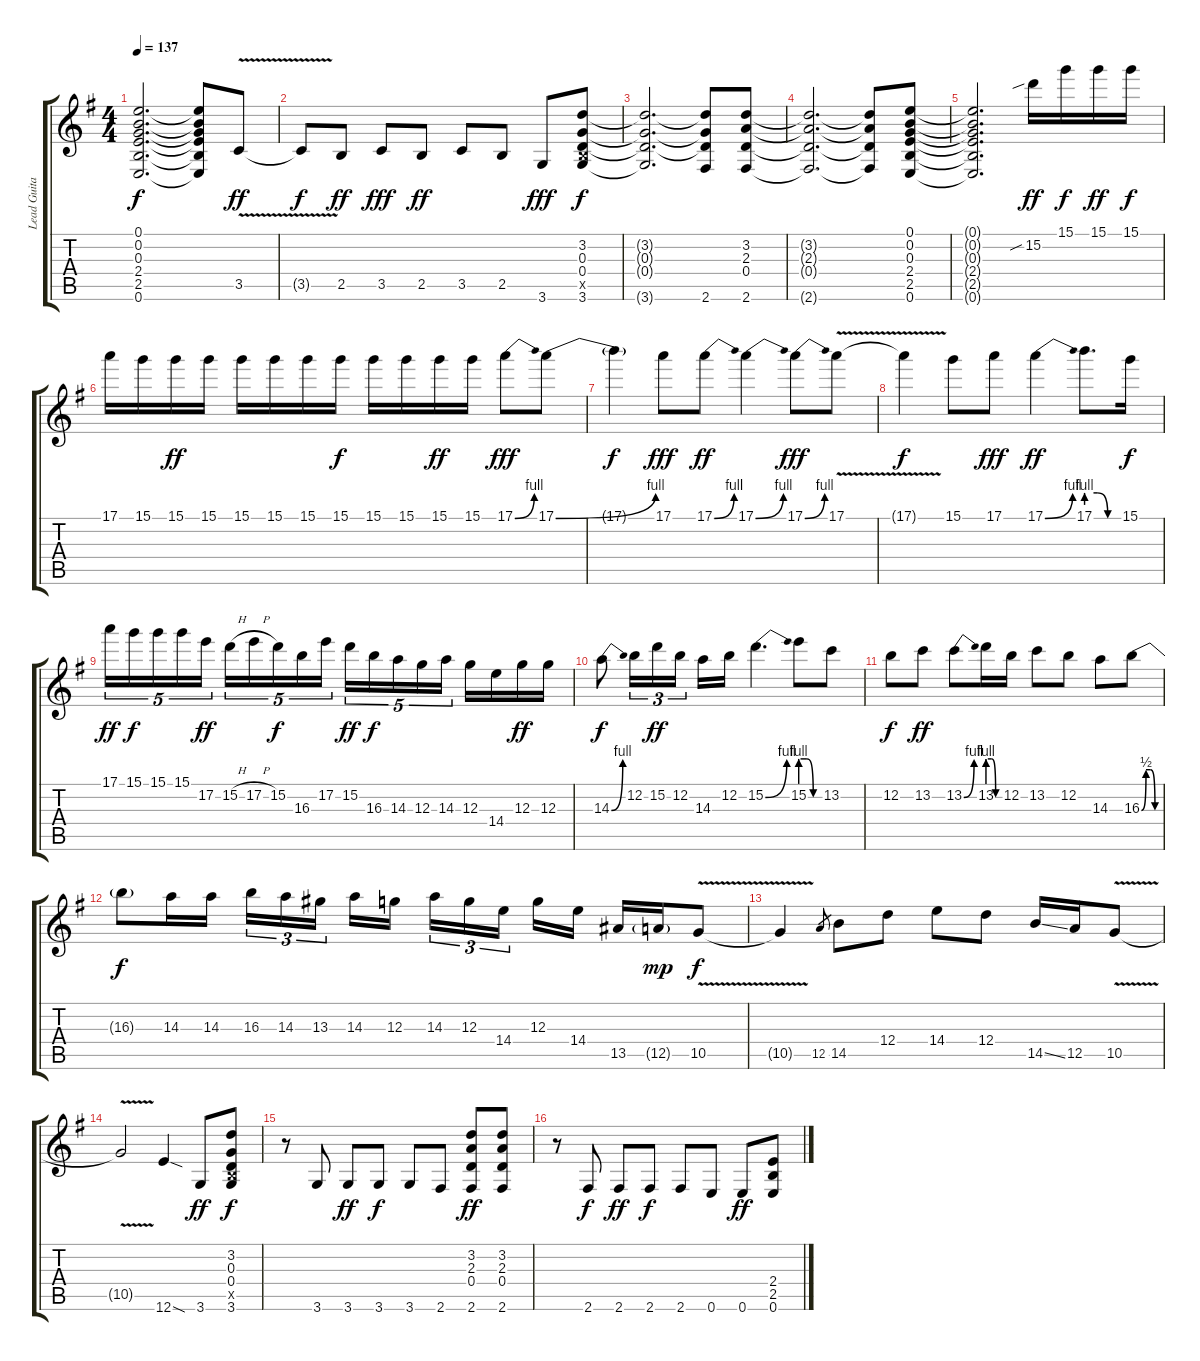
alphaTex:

\track ("Lead Guitar" "Lead Guita") {instrument distortionguitar}
\staff {score tabs}
\tuning (E4 B3 G3 D3 A2 E2) {hide}
\ts (4 4)
\tempo 137
\clef g2
\ks g
(0.1{t} 0.2{t} 0.3{t} 2.4{t} 2.5{t} 0.6{t}).2{d dy f} (0.1{t} 0.2{t} 0.3{t} 2.4{t} 2.5{t} 0.6{t}).8 3.5{v}.8{dy ff} |
3.5{t}.8{dy f} 2.5.8{dy ff} 3.5.8{dy fff} 2.5.8{dy ff} 3.5.8 2.5.8 3.6.8{dy fff} (3.2 0.3 0.4 2.5{x} 3.6).8{dy f} |
(3.2{t} 0.3{t} 0.4{t} 3.6{t}).2{d} (3.2{t} 0.3{t} 0.4{t} 2.6).8 (3.2 2.3 0.4 2.6).8 |
(3.2{t} 2.3{t} 0.4{t} 2.6{t}).2{d} (3.2{t} 2.3{t} 0.4{t} 2.6{t}).8 (0.1 0.2 0.3 2.4 2.5 0.6).8 |
(0.1{t} 0.2{t} 0.3{t} 2.4{t} 2.5{t} 0.6{t}).2{d} 15.2{sib}.16{dy ff volume 11} 15.1.16{dy f} 15.1.16{dy ff} 15.1.16{dy f} |
17.1.16 15.1.16 15.1.16{dy ff} 15.1.16 15.1.16 15.1.16 15.1.16 15.1.16{dy f} 15.1.16 15.1.16 15.1.16{dy ff} 15.1.16 17.1{be (bend 0 0 60 4)}.8{dy fff} 17.1{be (bend 0 0 60 4)}.8 |
17.1{t}.4{dy f} 17.1.8{dy fff} 17.1{be (bend 0 0 60 4)}.8{dy ff} 17.1{be (bend 0 0 60 4)}.4 17.1{be (bend 0 0 60 4)}.8{dy fff} 17.1{v}.8 |
17.1{t}.4{dy f} 15.1.8 17.1.8{dy fff} 17.1{be (bend 0 0 60 4)}.4{dy ff} 17.1{be (custom 0 4 20 4 40 0 60 0)}.8{d} 15.1.16{dy f} |
17.1.16{tu (5 4) dy ff} 15.1.16{tu (5 4) dy f} 15.1.16{tu (5 4)} 15.1.16{tu (5 4)} 17.2.16{tu (5 4) dy ff} 15.2{h}.16{tu (5 4)} 17.2{h}.16{tu (5 4)} 15.2.16{tu (5 4) dy f} 16.3.16{tu (5 4)} 17.2.16{tu (5 4)} 15.2.16{tu (5 4) dy ff} 16.3.16{tu (5 4) dy f} 14.3.16{tu (5 4)} 12.3.16{tu (5 4)} 14.3.16{tu (5 4)} 12.3.16 14.4.16 12.3.16{dy ff} 12.3.16 |
14.3{be (bend 0 0 60 4)}.8{dy f} 12.2.16{tu (3 2)} 15.2.16{tu (3 2) dy ff} 12.2.16{tu (3 2)} 14.3.16 12.2.16 15.2{be (bend 0 0 60 4)}.4{d} 15.2{be (custom 0 4 20 4 40 0 60 0)}.8 13.2.8 |
12.2.8{dy f} 13.2.8{dy ff} 13.2{be (bend 0 0 60 4)}.8 13.2{be (custom 0 4 20 4 40 0 60 0)}.16 12.2.16 13.2.8 12.2.8 14.3.8 16.3{be (custom 0 0 15 2 30 2 45 0 60 0)}.8 |
16.3{t}.8{dy f} 14.3.16 14.3.16 16.3.16{tu (3 2)} 14.3.16{tu (3 2)} 13.3.16{tu (3 2) beam splitsecondary} 14.3.16 12.3.16 14.3.16{tu (3 2)} 12.3.16{tu (3 2)} 14.4.16{tu (3 2) beam splitsecondary} 12.3.16 14.4.16 13.5.16 12.5{g}.16{dy mp} 10.5{v}.8{dy f} |
10.5{t}.4 12.5.8{gr} 14.5.8 12.4.8 14.4.8 12.4.8 14.5{ss}.16 12.5.16 10.5{v}.8 |
10.5{t}.2 12.6{sod}.4 3.6.8{dy ff} (3.2 0.3 0.4 2.5{x} 3.6).8{dy f volume 12} |
r.8 3.6.8 3.6.8{dy ff} 3.6.8{dy f} 3.6.8 2.6.8 (3.2 2.3 0.4 2.6).8{dy ff} (3.2 2.3 0.4 2.6).8 |
r.8 2.6.8{dy f} 2.6.8{dy ff} 2.6.8{dy f} 2.6.8 0.6.8 0.6.8{dy ff} (2.4 2.5 0.6).8
